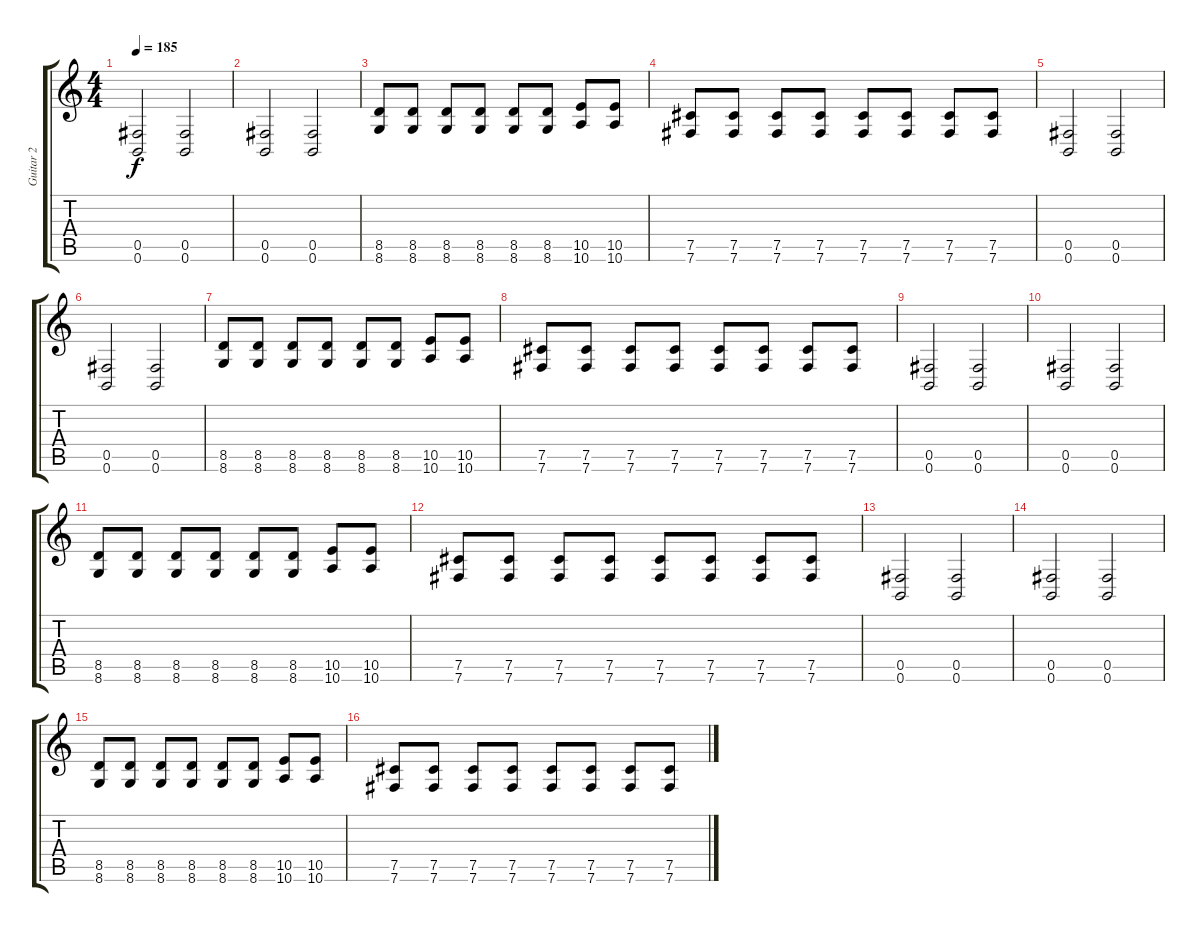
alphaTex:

\track ("Guitar 2" "Guitar 2") {instrument overdrivenguitar}
\staff {score tabs}
\tuning (Db4 Ab3 E3 B2 Gb2 B1) {hide}
\ts (4 4)
\tempo 185
\clef g2
\ks c
(0.5 0.6).2{dy f} (0.5 0.6).2 |
(0.5 0.6).2 (0.5 0.6).2 |
(8.5 8.6).8 (8.5 8.6).8 (8.5 8.6).8 (8.5 8.6).8 (8.5 8.6).8 (8.5 8.6).8 (10.5 10.6).8 (10.5 10.6).8 |
(7.5 7.6).8 (7.5 7.6).8 (7.5 7.6).8 (7.5 7.6).8 (7.5 7.6).8 (7.5 7.6).8 (7.5 7.6).8 (7.5 7.6).8 |
(0.5 0.6).2 (0.5 0.6).2 |
(0.5 0.6).2 (0.5 0.6).2 |
(8.5 8.6).8 (8.5 8.6).8 (8.5 8.6).8 (8.5 8.6).8 (8.5 8.6).8 (8.5 8.6).8 (10.5 10.6).8 (10.5 10.6).8 |
(7.5 7.6).8 (7.5 7.6).8 (7.5 7.6).8 (7.5 7.6).8 (7.5 7.6).8 (7.5 7.6).8 (7.5 7.6).8 (7.5 7.6).8 |
(0.5 0.6).2 (0.5 0.6).2 |
(0.5 0.6).2 (0.5 0.6).2 |
(8.5 8.6).8 (8.5 8.6).8 (8.5 8.6).8 (8.5 8.6).8 (8.5 8.6).8 (8.5 8.6).8 (10.5 10.6).8 (10.5 10.6).8 |
(7.5 7.6).8 (7.5 7.6).8 (7.5 7.6).8 (7.5 7.6).8 (7.5 7.6).8 (7.5 7.6).8 (7.5 7.6).8 (7.5 7.6).8 |
(0.5 0.6).2 (0.5 0.6).2 |
(0.5 0.6).2 (0.5 0.6).2 |
(8.5 8.6).8 (8.5 8.6).8 (8.5 8.6).8 (8.5 8.6).8 (8.5 8.6).8 (8.5 8.6).8 (10.5 10.6).8 (10.5 10.6).8 |
(7.5 7.6).8 (7.5 7.6).8 (7.5 7.6).8 (7.5 7.6).8 (7.5 7.6).8 (7.5 7.6).8 (7.5 7.6).8 (7.5 7.6).8
